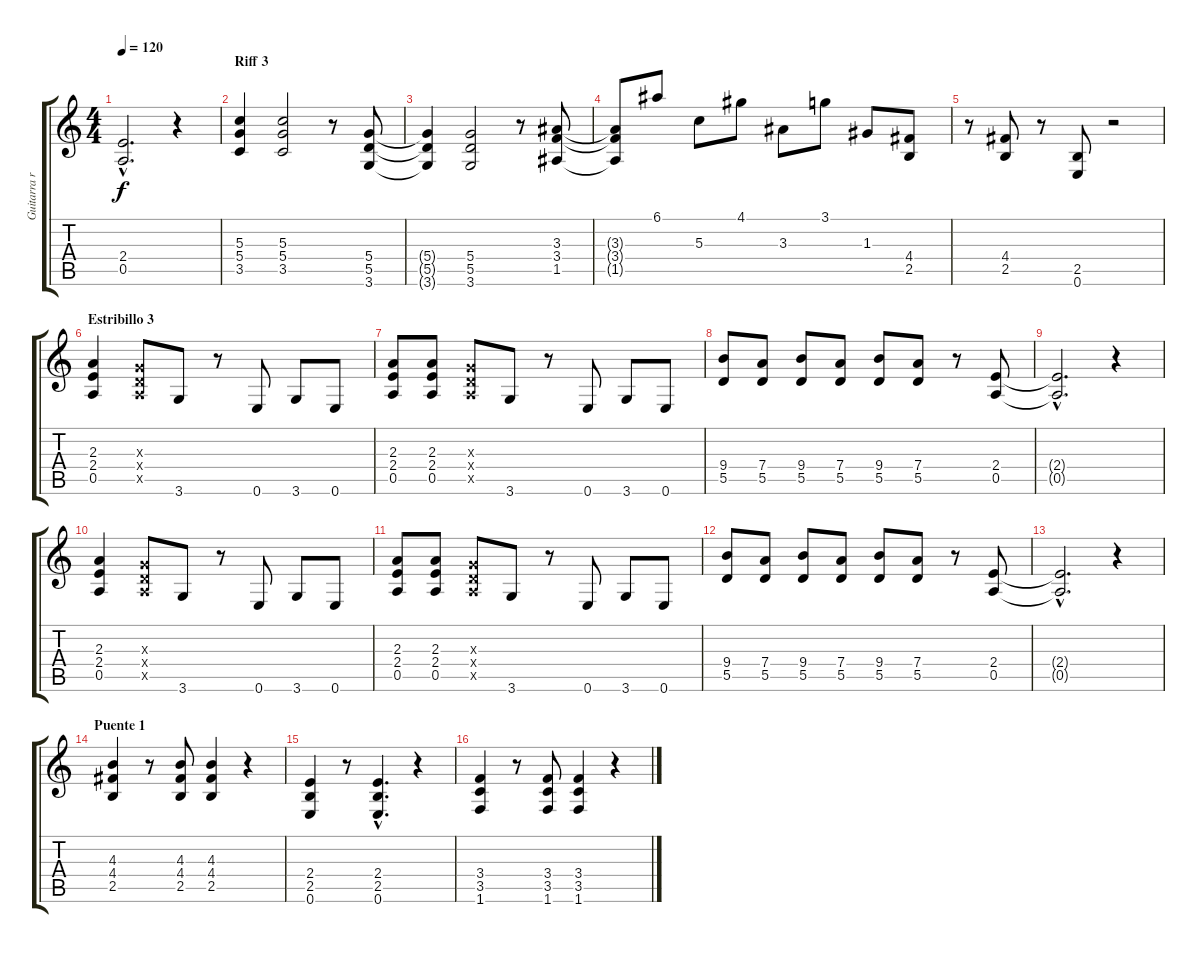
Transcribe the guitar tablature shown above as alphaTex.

\track ("Guitarra rítmica" "Guitarra r") {instrument distortionguitar}
\staff {score tabs}
\tuning (E4 B3 G3 D3 A2 E2) {hide}
\ts (4 4)
\tempo 120
\clef g2
\ks c
(2.4{hac t} 0.5{hac t}).2{d dy f} r.4 |
\section ("" "Riff 3")
(5.3 5.4 3.5).4 (5.3 5.4 3.5).2 r.8 (5.4 5.5 3.6).8 |
(5.4{t} 5.5{t} 3.6{t}).4 (5.4 5.5 3.6).2 r.8 (3.3 3.4 1.5).8 |
(3.3{t} 3.4{t} 1.5{t}).8 6.1.8 5.3.8 4.1.8 3.3.8 3.1.8 1.3.8 (4.4 2.5).8 |
r.8 (4.4 2.5).8 r.8 (2.5 0.6).8 r.2 |
\section ("" "Estribillo 3")
(2.3 2.4 0.5).4 (0.3{x} 0.4{x} 0.5{x}).8 3.6.8 r.8 0.6.8 3.6.8 0.6.8 |
(2.3 2.4 0.5).8 (2.3 2.4 0.5).8 (0.3{x} 0.4{x} 0.5{x}).8 3.6.8 r.8 0.6.8 3.6.8 0.6.8 |
(9.4 5.5).8 (7.4 5.5).8 (9.4 5.5).8 (7.4 5.5).8 (9.4 5.5).8 (7.4 5.5).8 r.8 (2.4 0.5).8 |
(2.4{hac t} 0.5{hac t}).2{d} r.4 |
(2.3 2.4 0.5).4 (0.3{x} 0.4{x} 0.5{x}).8 3.6.8 r.8 0.6.8 3.6.8 0.6.8 |
(2.3 2.4 0.5).8 (2.3 2.4 0.5).8 (0.3{x} 0.4{x} 0.5{x}).8 3.6.8 r.8 0.6.8 3.6.8 0.6.8 |
(9.4 5.5).8 (7.4 5.5).8 (9.4 5.5).8 (7.4 5.5).8 (9.4 5.5).8 (7.4 5.5).8 r.8 (2.4 0.5).8 |
(2.4{hac t} 0.5{hac t}).2{d} r.4 |
\section ("" "Puente 1")
(4.3 4.4 2.5).4 r.8 (4.3 4.4 2.5).8 (4.3 4.4 2.5).4 r.4 |
(2.4 2.5 0.6).4 r.8 (2.4{hac} 2.5{hac} 0.6{hac}).4{d} r.4 |
(3.4 3.5 1.6).4 r.8 (3.4 3.5 1.6).8 (3.4 3.5 1.6).4 r.4
